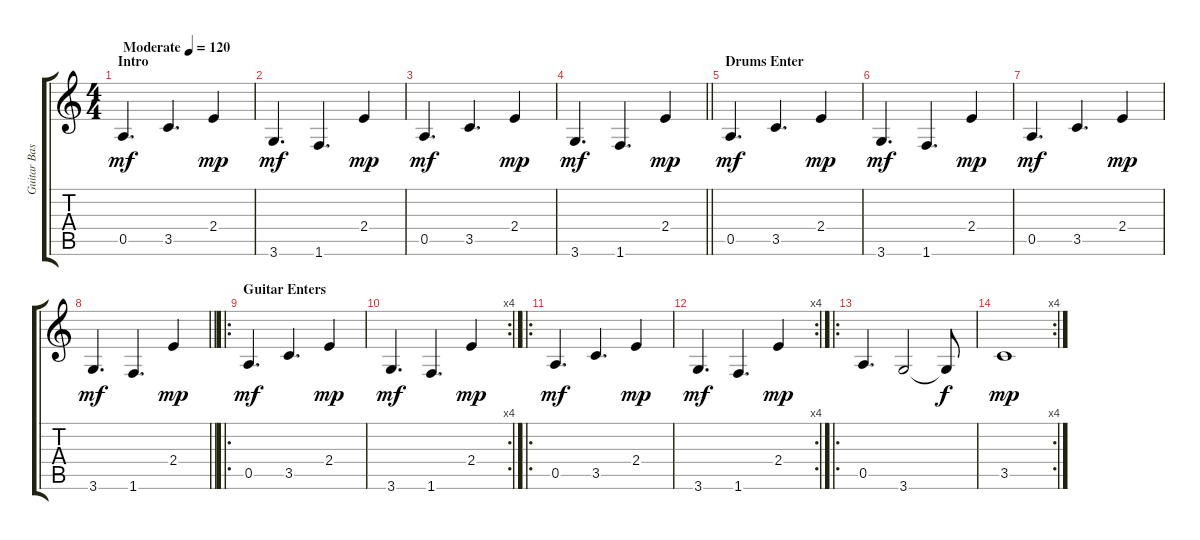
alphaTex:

\track ("Guitar Bassline" "Guitar Bas") {instrument acousticguitarsteel}
\staff {score tabs}
\tuning (E4 B3 G3 D3 A2 E2) {hide}
\ts (4 4)
\section ("" "Intro")
\tempo (120 "Moderate")
\tempo 100
\tempo (120 "Moderate")
\clef g2
\ks c
0.5.4{d dy mf instrument acousticguitarsteel} 3.5.4{d} 2.4.4{dy mp} |
3.6.4{d dy mf} 1.6.4{d} 2.4.4{dy mp} |
0.5.4{d dy mf} 3.5.4{d} 2.4.4{dy mp} |
\barLineRight lightlight
3.6.4{d dy mf} 1.6.4{d} 2.4.4{dy mp} |
\section ("" "Drums Enter")
0.5.4{d dy mf} 3.5.4{d} 2.4.4{dy mp} |
3.6.4{d dy mf} 1.6.4{d} 2.4.4{dy mp} |
0.5.4{d dy mf} 3.5.4{d} 2.4.4{dy mp} |
\barLineRight lightlight
3.6.4{d dy mf} 1.6.4{d} 2.4.4{dy mp} |
\ro
\section ("" "Guitar Enters")
0.5.4{d dy mf} 3.5.4{d} 2.4.4{dy mp} |
\rc 4
3.6.4{d dy mf} 1.6.4{d} 2.4.4{dy mp} |
\ro
0.5.4{d dy mf} 3.5.4{d} 2.4.4{dy mp} |
\rc 4
3.6.4{d dy mf} 1.6.4{d} 2.4.4{dy mp} |
\ro
0.5.4{d} 3.6.2 3.6{t}.8{dy f} |
\rc 4
3.5.1{dy mp}
